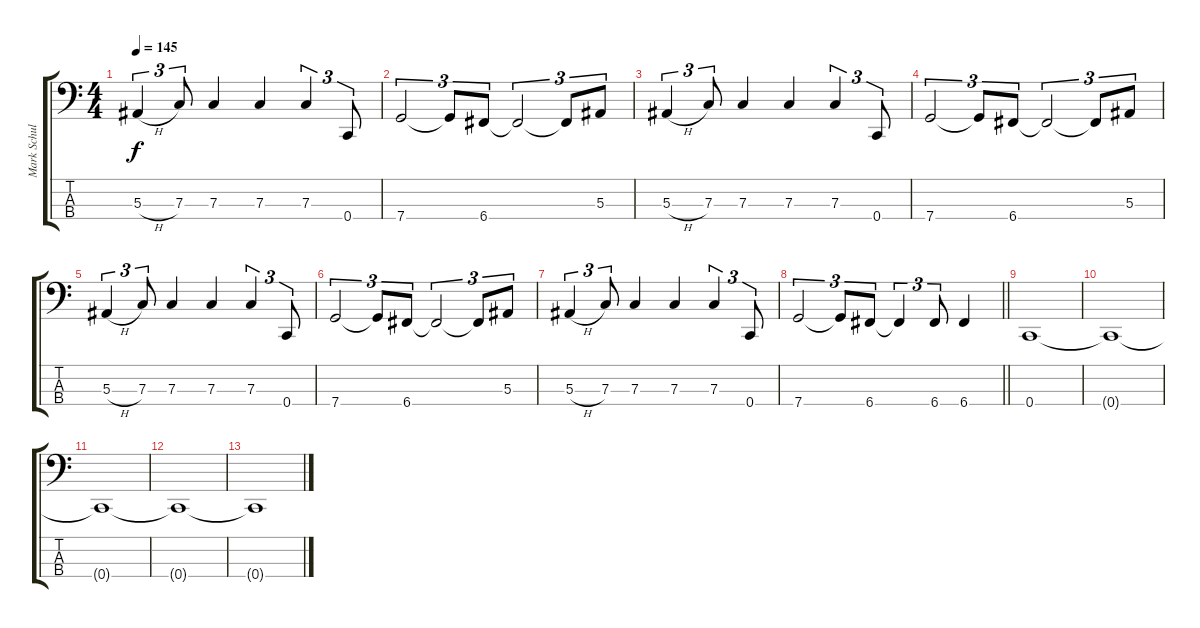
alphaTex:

\track ("Mark Schultz" "Mark Schul") {instrument electricbasspick}
\staff {score tabs}
\tuning (Eb2 Bb1 F1 C1) {hide}
\ts (4 4)
\tempo 145
\clef f4
\ks c
5.3{h}.4{tu (3 2) dy f} 7.3.8{tu (3 2)} 7.3.4 7.3.4 7.3.4{tu (3 2)} 0.4.8{tu (3 2)} |
7.4.2{tu (3 2)} 7.4{t}.8{tu (3 2)} 6.4.8{tu (3 2)} 6.4{t}.2{tu (3 2)} 6.4{t}.8{tu (3 2)} 5.3.8{tu (3 2)} |
5.3{h}.4{tu (3 2)} 7.3.8{tu (3 2)} 7.3.4 7.3.4 7.3.4{tu (3 2)} 0.4.8{tu (3 2)} |
7.4.2{tu (3 2)} 7.4{t}.8{tu (3 2)} 6.4.8{tu (3 2)} 6.4{t}.2{tu (3 2)} 6.4{t}.8{tu (3 2)} 5.3.8{tu (3 2)} |
5.3{h}.4{tu (3 2)} 7.3.8{tu (3 2)} 7.3.4 7.3.4 7.3.4{tu (3 2)} 0.4.8{tu (3 2)} |
7.4.2{tu (3 2)} 7.4{t}.8{tu (3 2)} 6.4.8{tu (3 2)} 6.4{t}.2{tu (3 2)} 6.4{t}.8{tu (3 2)} 5.3.8{tu (3 2)} |
5.3{h}.4{tu (3 2)} 7.3.8{tu (3 2)} 7.3.4 7.3.4 7.3.4{tu (3 2)} 0.4.8{tu (3 2)} |
\barLineRight lightlight
7.4.2{tu (3 2)} 7.4{t}.8{tu (3 2)} 6.4.8{tu (3 2)} 6.4{t}.4{tu (3 2)} 6.4.8{tu (3 2)} 6.4.4 |
\section ("" "")
0.4.1 |
0.4{t}.1 |
0.4{t}.1 |
0.4{t}.1 |
0.4{t}.1
